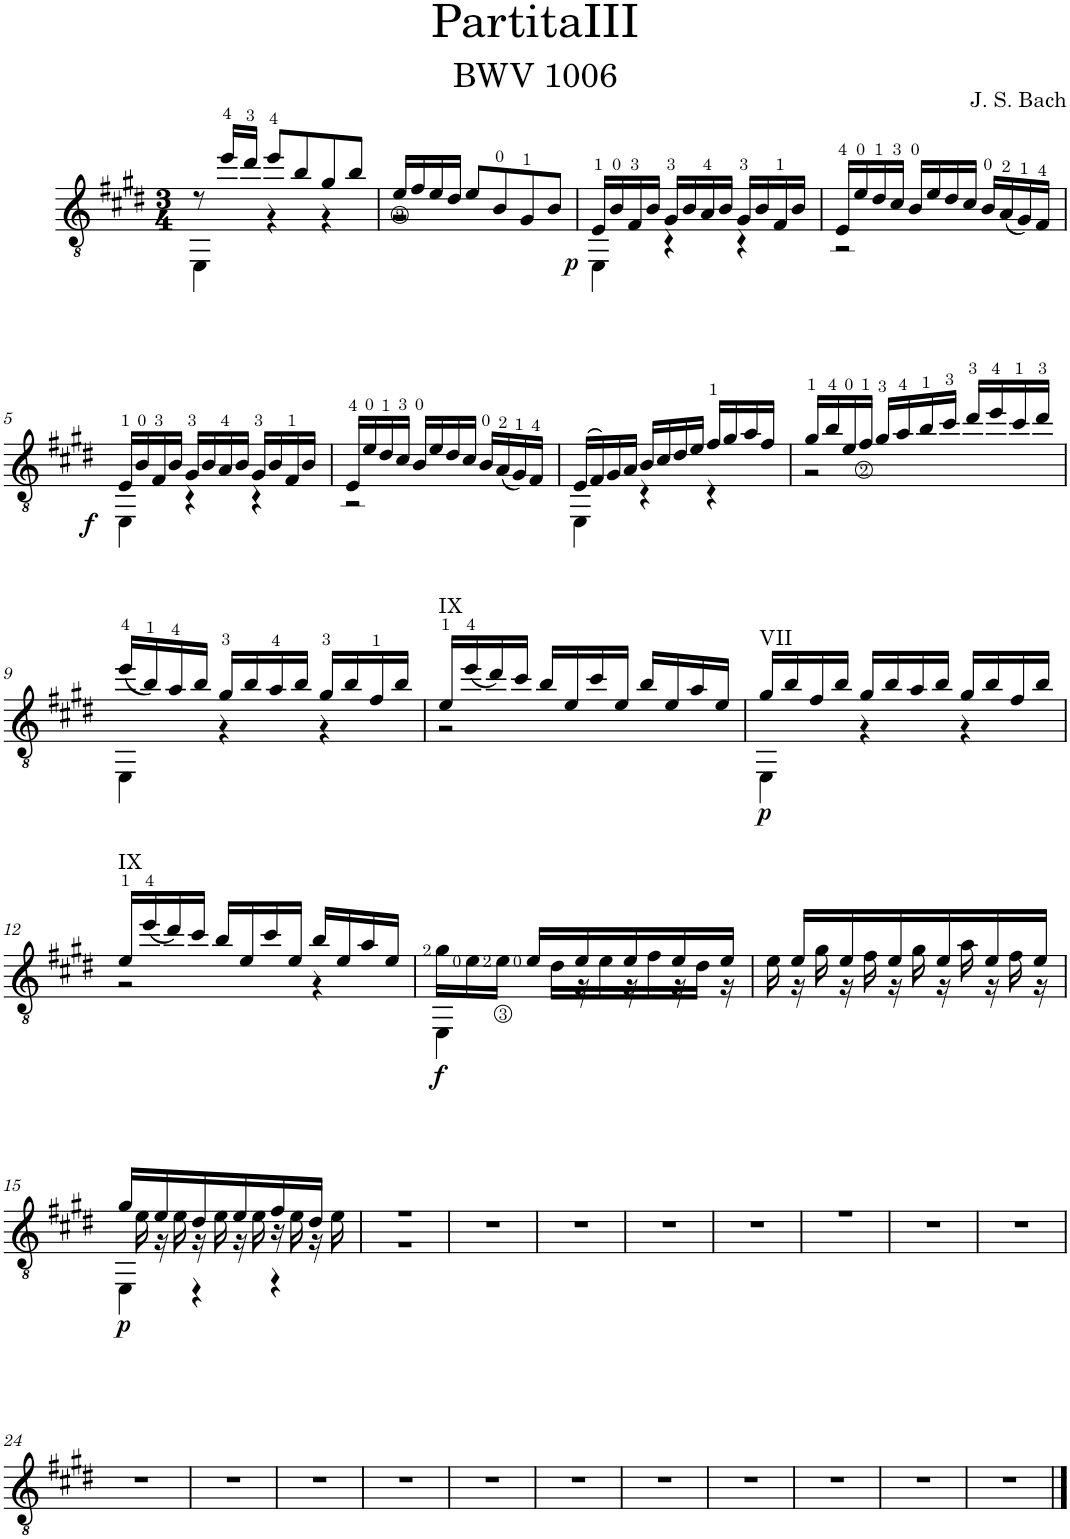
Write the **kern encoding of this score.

**kern	**dynam
*part1	*part1
*staff1	*staff1
*I"Classical Guitar	*
*I'Guit.	*
*clefGv2	*
*k[f#c#g#d#]	*
*M3/4	*
=1	=1
*^	*
8r	4EE\	.
16ee/LL	.	.
16dd#/JJ	.	.
8ee/L	4r	.
8b/	.	.
8g#/	4r	.
8b/J	.	.
=2	=2	=2
16e/LL	2r	.
16f#/	.	.
16e/	.	.
16d#/JJ	.	.
8e/L	.	.
8B/	.	.
8G#/	4ryy	.
8B/J	.	.
=3	=3	=3
!	!	!LO:DY:b
16E/LL	4EE\	p
16B/	.	.
16F#/	.	.
16B/JJ	.	.
16G#/LL	4r	.
16B/	.	.
16A/	.	.
16B/JJ	.	.
16G#/LL	4r	.
16B/	.	.
16F#/	.	.
16B/JJ	.	.
=4	=4	=4
16E/LL	2r	.
16e/	.	.
16d#/	.	.
16c#/JJ	.	.
16B/LL	.	.
16e/	.	.
16d#/	.	.
16c#/JJ	.	.
16B/LL	4ryy	.
(<16A/	.	.
16G#/)	.	.
16F#/JJ	.	.
!!LO:LB:g=z	!!
=5	=5	=5
!	!	!LO:DY:b
16E/LL	4EE\	f
16B/	.	.
16F#/	.	.
16B/JJ	.	.
16G#/LL	4r	.
16B/	.	.
16A/	.	.
16B/JJ	.	.
16G#/LL	4r	.
16B/	.	.
16F#/	.	.
16B/JJ	.	.
=6	=6	=6
16E/LL	2r	.
16e/	.	.
16d#/	.	.
16c#/JJ	.	.
16B/LL	.	.
16e/	.	.
16d#/	.	.
16c#/JJ	.	.
16B/LL	4ryy	.
(<16A/	.	.
16G#/)	.	.
16F#/JJ	.	.
=7	=7	=7
(16E/LL	4EE\	.
16F#/)	.	.
16G#/	.	.
16A/JJ	.	.
16B/LL	4r	.
16c#/	.	.
16d#/	.	.
16e/JJ	.	.
16f#/LL	4r	.
16g#/	.	.
16a/	.	.
16f#/JJ	.	.
=8	=8	=8
16g#/LL	2r	.
16b/	.	.
16e/	.	.
16f#/JJ	.	.
16g#/LL	.	.
16a/	.	.
16b/	.	.
16cc#/JJ	.	.
16dd#/LL	4ryy	.
16ee/	.	.
16cc#/	.	.
16dd#/JJ	.	.
!!LO:LB:g=z	!!
=9	=9	=9
(<16ee/LL	4EE\	.
16b/)	.	.
16a/	.	.
16b/JJ	.	.
16g#/LL	4r	.
16b/	.	.
16a/	.	.
16b/JJ	.	.
16g#/LL	4r	.
16b/	.	.
16f#/	.	.
16b/JJ	.	.
=10	=10	=10
!LO:TX:a:t=IX	!	!
16e/LL	2r	.
(<16ee/	.	.
16dd#/)	.	.
16cc#/JJ	.	.
16b/LL	.	.
16e/	.	.
16cc#/	.	.
16e/JJ	.	.
16b/LL	4ryy	.
16e/	.	.
16a/	.	.
16e/JJ	.	.
=11	=11	=11
!LO:TX:a:t=VII	!	!
!	!	!LO:DY:b
16g#/LL	4EE\	p
16b/	.	.
16f#/	.	.
16b/JJ	.	.
16g#/LL	4r	.
16b/	.	.
16a/	.	.
16b/JJ	.	.
16g#/LL	4r	.
16b/	.	.
16f#/	.	.
16b/JJ	.	.
!!LO:LB:g=z	!!
=12	=12	=12
!LO:TX:a:t=IX	!	!
16e/LL	2r	.
(<16ee/	.	.
16dd#/)	.	.
16cc#/JJ	.	.
16b/LL	.	.
16e/	.	.
16cc#/	.	.
16e/JJ	.	.
16b/LL	4r	.
16e/	.	.
16a/	.	.
16e/JJ	.	.
=13	=13	=13
!	!	!LO:DY:b
16g#\LL	4EE\	f
16e\	.	.
16e\JJ	.	.
16e/LL	.	.
16ryy	16d#\LL	.
16e/	16r	.
16ryy	16e\	.
16e/	16r	.
16ryy	16f#\	.
16e/	16r	.
16ryy	16d#\JJ	.
16e/JJ	16r	.
=14	=14	=14
16ryy	16e\	.
16e/LL	16r	.
16ryy	16g#\	.
16e/	16r	.
16ryy	16f#\	.
16e/	16r	.
16ryy	16g#\	.
16e/	16r	.
16ryy	16a\	.
16e/	16r	.
16ryy	16f#\	.
16e/JJ	16r	.
!!LO:LB:g=z	!!
=15	=15	=15
*	*^	*
!	!	!	!LO:DY:b
16g#/LL	16ryy	4EE\	p
16ryy	16e\	.	.
16e/	16r	.	.
16ryy	16e\	.	.
16d#/	16r	4r	.
16ryy	16e\	.	.
16e/	16r	.	.
16ryy	16e\	.	.
16f#/	16r	4r	.
16ryy	16e\	.	.
16d#/JJ	16r	.	.
16ryy	16e\	.	.
*	*v	*v	*
=16	=16	=16
2.r	2.r	.
*v	*v	*
=17	=17
2.r	.
=18	=18
2.r	.
=19	=19
2.r	.
=20	=20
2.r	.
=21	=21
*^	*
2.r	2.r	.
*v	*v	*
=22	=22
2.r	.
=23	=23
2.r	.
!!LO:LB:g=z
=24	=24
2.r	.
=25	=25
2.r	.
=26	=26
2.r	.
=27	=27
2.r	.
=28	=28
2.r	.
=29	=29
2.r	.
=30	=30
2.r	.
=31	=31
2.r	.
=32	=32
2.r	.
=33	=33
2.r	.
=34	=34
2.r	.
==	==
*-	*-
